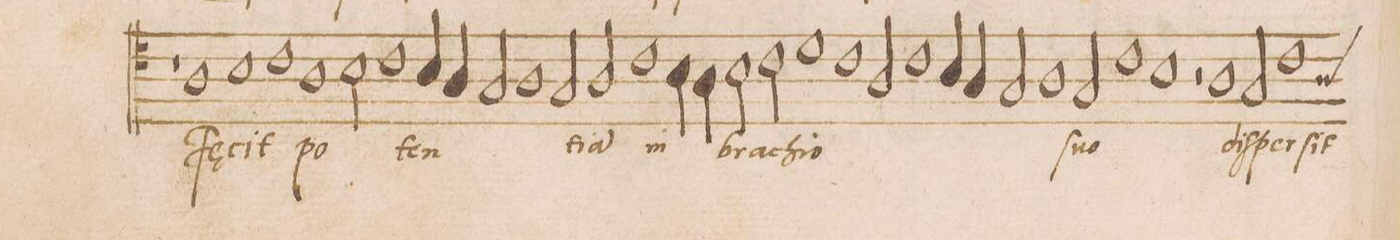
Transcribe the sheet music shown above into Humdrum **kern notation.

**kern	**text
*I"TENOR	*
*clefC4	*
*k[]	*
*met(C|)	*
*M2/1	*
1r	.
1A	Fe-
=39	=39
1B	-cit
1c	.
=40	=40
1A	po-
2B\	.
1c	.
=41	=41
4B/	-ten-
4A/	.
2G/	.
1A	.
=42	=42
2G/	-ti-
2A/	-a(m)
1c	in
=43	=43
4B\	.
4A\	.
2B\	bra-
2c\	-chi-
=44	=44
1d	-o
1c	.
=45	=45
2A/	.
1c	.
4B/	.
4A/	.
=46	=46
2G/	ſu-
1A	-o
2G/	.
=47	=47
1c	.
1B	.
=48	=48
2r	.
1A	diſ-
2G/	-per-
=49	=49
*custos:A	*
1c	-ſit
*-	*-
